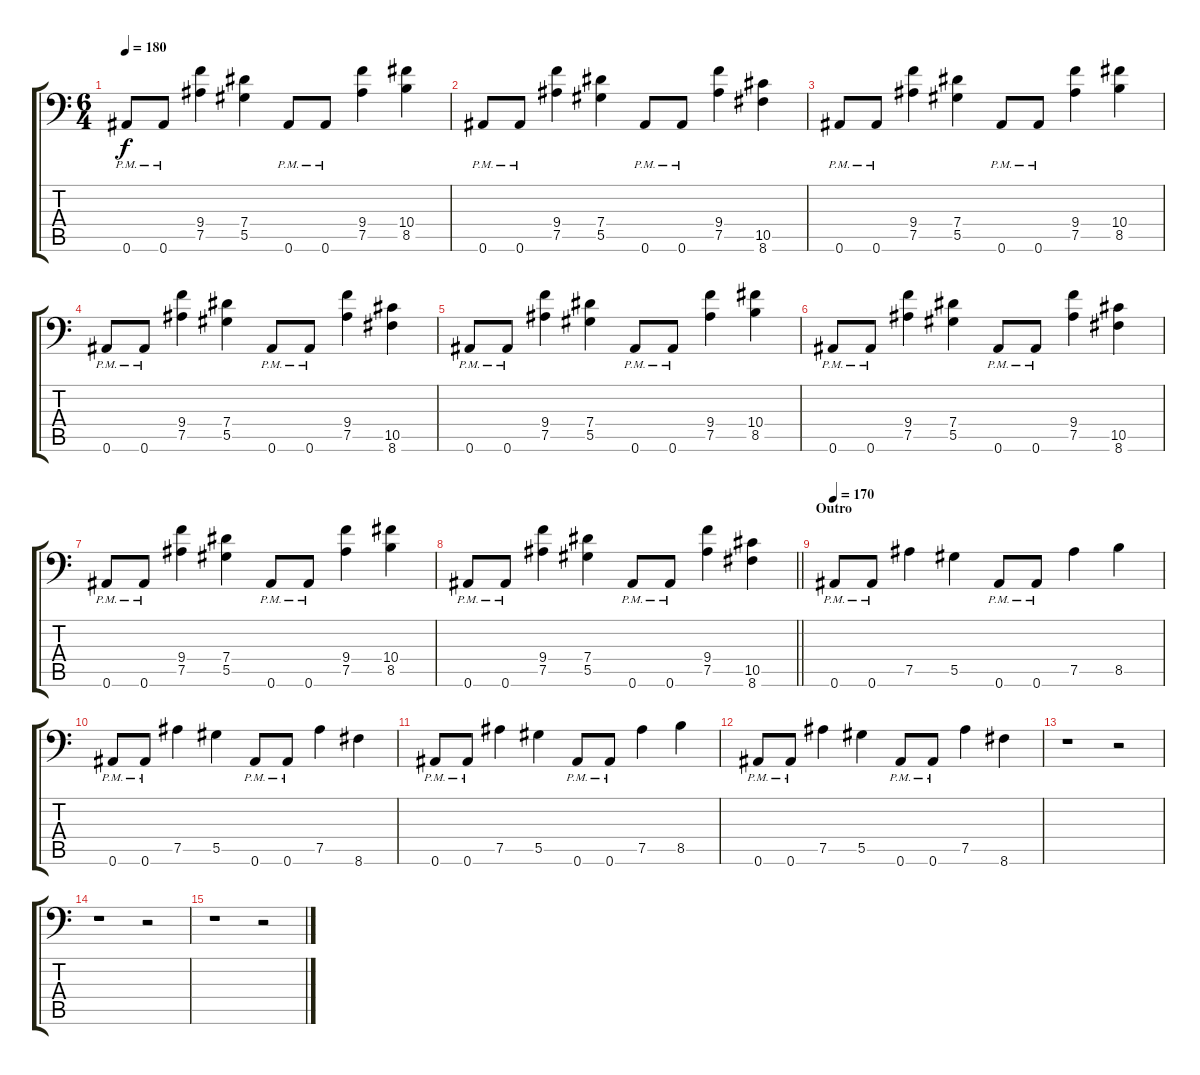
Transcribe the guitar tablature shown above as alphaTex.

\track "" {instrument overdrivenguitar}
\staff {score tabs}
\tuning (Bb3 F3 Db3 Ab2 Eb2 Bb1) {hide}
\ts (6 4)
\tempo 180
\clef f4
\ks c
0.6{pm}.8{dy f} 0.6{pm}.8 (9.4 7.5).4 (7.4 5.5).4 0.6{pm}.8 0.6{pm}.8 (9.4 7.5).4 (10.4 8.5).4 |
0.6{pm}.8 0.6{pm}.8 (9.4 7.5).4 (7.4 5.5).4 0.6{pm}.8 0.6{pm}.8 (9.4 7.5).4 (10.5 8.6).4 |
0.6{pm}.8 0.6{pm}.8 (9.4 7.5).4 (7.4 5.5).4 0.6{pm}.8 0.6{pm}.8 (9.4 7.5).4 (10.4 8.5).4 |
0.6{pm}.8 0.6{pm}.8 (9.4 7.5).4 (7.4 5.5).4 0.6{pm}.8 0.6{pm}.8 (9.4 7.5).4 (10.5 8.6).4 |
0.6{pm}.8 0.6{pm}.8 (9.4 7.5).4 (7.4 5.5).4 0.6{pm}.8 0.6{pm}.8 (9.4 7.5).4 (10.4 8.5).4 |
0.6{pm}.8 0.6{pm}.8 (9.4 7.5).4 (7.4 5.5).4 0.6{pm}.8 0.6{pm}.8 (9.4 7.5).4 (10.5 8.6).4 |
0.6{pm}.8 0.6{pm}.8 (9.4 7.5).4 (7.4 5.5).4 0.6{pm}.8 0.6{pm}.8 (9.4 7.5).4 (10.4 8.5).4 |
\barLineRight lightlight
0.6{pm}.8 0.6{pm}.8 (9.4 7.5).4 (7.4 5.5).4 0.6{pm}.8 0.6{pm}.8 (9.4 7.5).4 (10.5 8.6).4 |
\section ("" "Outro")
\tempo 170
0.6{pm}.8 0.6{pm}.8 7.5.4 5.5.4 0.6{pm}.8 0.6{pm}.8 7.5.4 8.5.4 |
0.6{pm}.8 0.6{pm}.8 7.5.4 5.5.4 0.6{pm}.8 0.6{pm}.8 7.5.4 8.6.4 |
0.6{pm}.8 0.6{pm}.8 7.5.4 5.5.4 0.6{pm}.8 0.6{pm}.8 7.5.4 8.5.4 |
0.6{pm}.8 0.6{pm}.8 7.5.4 5.5.4 0.6{pm}.8 0.6{pm}.8 7.5.4 8.6.4 |
r.1 r.2 |
r.1 r.2 |
r.1 r.2
